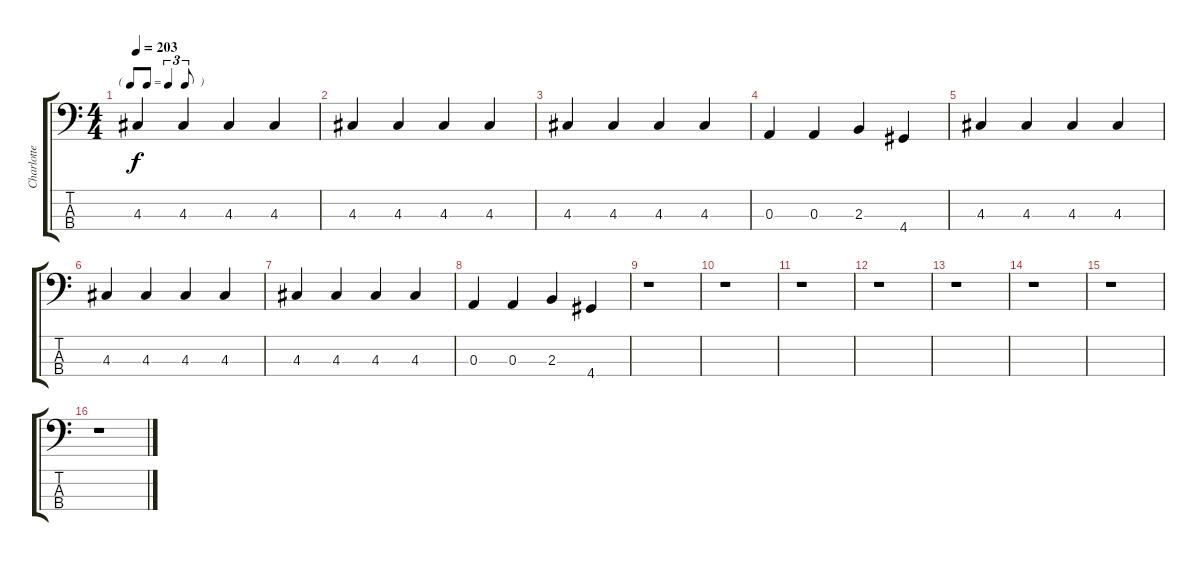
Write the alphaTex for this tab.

\track ("Charlotte (la blonde)" "Charlotte ") {instrument electricbasspick}
\staff {score tabs}
\tuning (G2 D2 A1 E1) {hide}
\ts (4 4)
\tf triplet8th
\tempo 203
\clef f4
\ks c
4.3.4{dy f} 4.3.4 4.3.4 4.3.4 |
4.3.4 4.3.4 4.3.4 4.3.4 |
4.3.4 4.3.4 4.3.4 4.3.4 |
0.3.4 0.3.4 2.3.4 4.4.4 |
4.3.4 4.3.4 4.3.4 4.3.4 |
4.3.4 4.3.4 4.3.4 4.3.4 |
4.3.4 4.3.4 4.3.4 4.3.4 |
0.3.4 0.3.4 2.3.4 4.4.4 |
r.1 |
r.1 |
r.1 |
r.1 |
r.1 |
r.1 |
r.1 |
r.1
